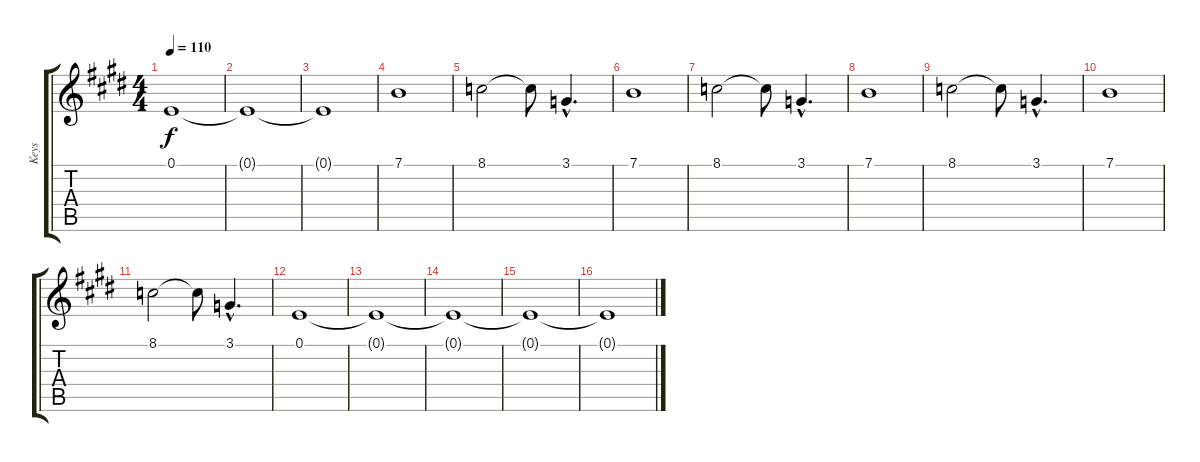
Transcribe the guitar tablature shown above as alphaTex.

\track ("Keys" "Keys") {instrument voiceoohs}
\staff {score tabs}
\tuning (E4 B3 G3 D3 A2 E2) {hide}
\ts (4 4)
\tempo 110
\clef g2
\ks e
0.1{t}.1{dy f} |
0.1{t}.1 |
0.1{t}.1 |
7.1.1 |
8.1.2 8.1{t}.8 3.1{hac}.4{d} |
7.1.1 |
8.1.2 8.1{t}.8 3.1{hac}.4{d} |
7.1.1 |
8.1.2 8.1{t}.8 3.1{hac}.4{d} |
7.1.1 |
8.1.2 8.1{t}.8 3.1{hac}.4{d} |
0.1.1 |
0.1{t}.1 |
0.1{t}.1 |
0.1{t}.1 |
0.1{t}.1
